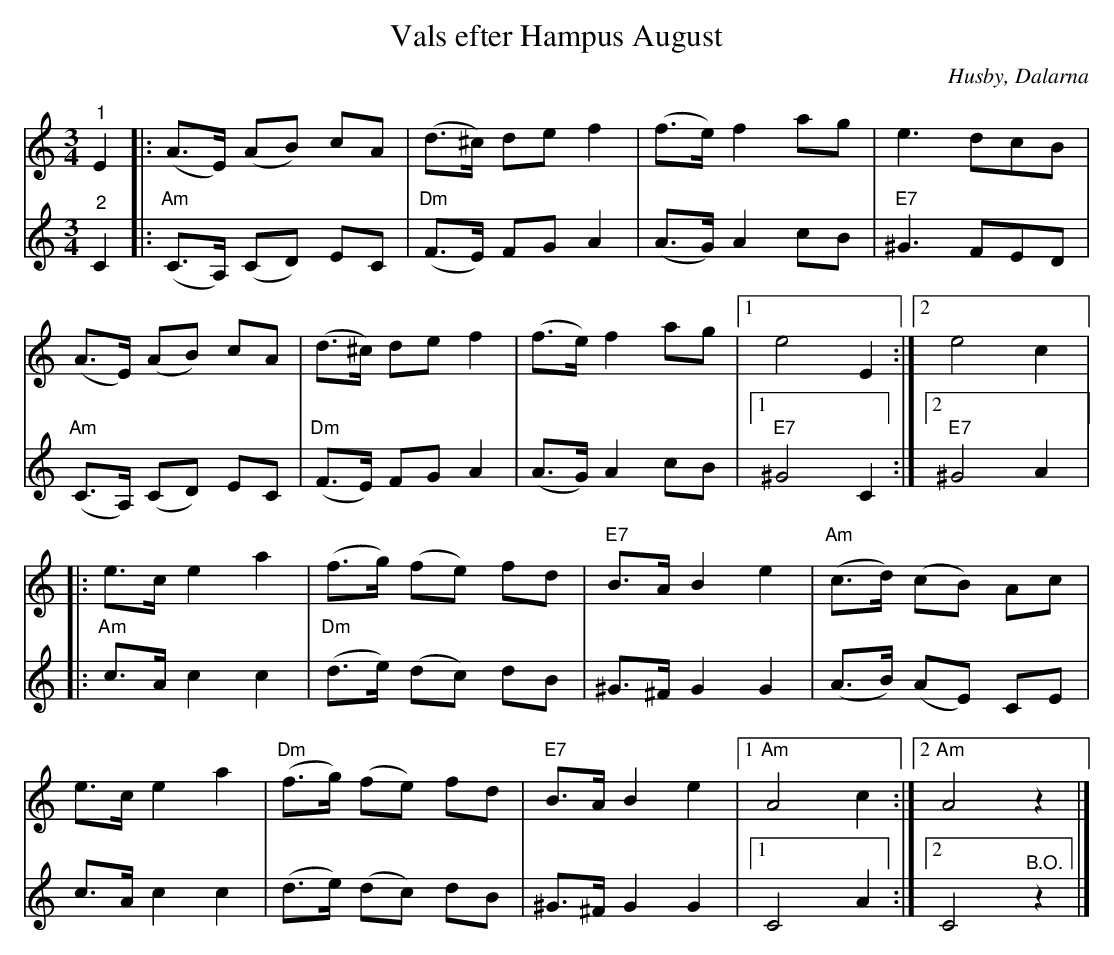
X:1
T:Vals efter Hampus August
O:Husby, Dalarna
L:1/8
M:3/4
K:Am
V:1
"^1" E2 |: (A>E) (AB) cA | (d>^c) de f2 | (f>e) f2 ag | e3 dcB |
(A>E) (AB) cA | (d>^c) de f2 | (f>e) f2 ag |1 e4 E2 :|2 e4 c2 |:
e>c e2 a2 | (f>g) (fe) fd |"E7" B>A B2 e2 | "Am" (c>d) (cB) Ac |
e>c e2 a2 |"Dm" (f>g) (fe) fd |"E7" B>A B2 e2 |1"Am" A4 c2 :|2 "Am" A4 z2 |]
V:2
"^2" C2 |:"Am" (C>A,) (CD) EC |"Dm" (F>E) FG A2 | (A>G) A2 cB |"E7" ^G3 FED |
"Am" (C>A,) (CD) EC |"Dm" (F>E) FG A2 | (A>G) A2 cB |1"E7" ^G4 C2 :|2"E7" ^G4 A2 |:
"Am" c>A c2 c2 |"Dm" (d>e) (dc) dB | ^G>^F G2 G2 | (A>B) (AE) CE |
c>A c2 c2 | (d>e) (dc) dB | ^G>^F G2 G2 |1 C4 A2 :|2 C4"^B.O." z2 |]
